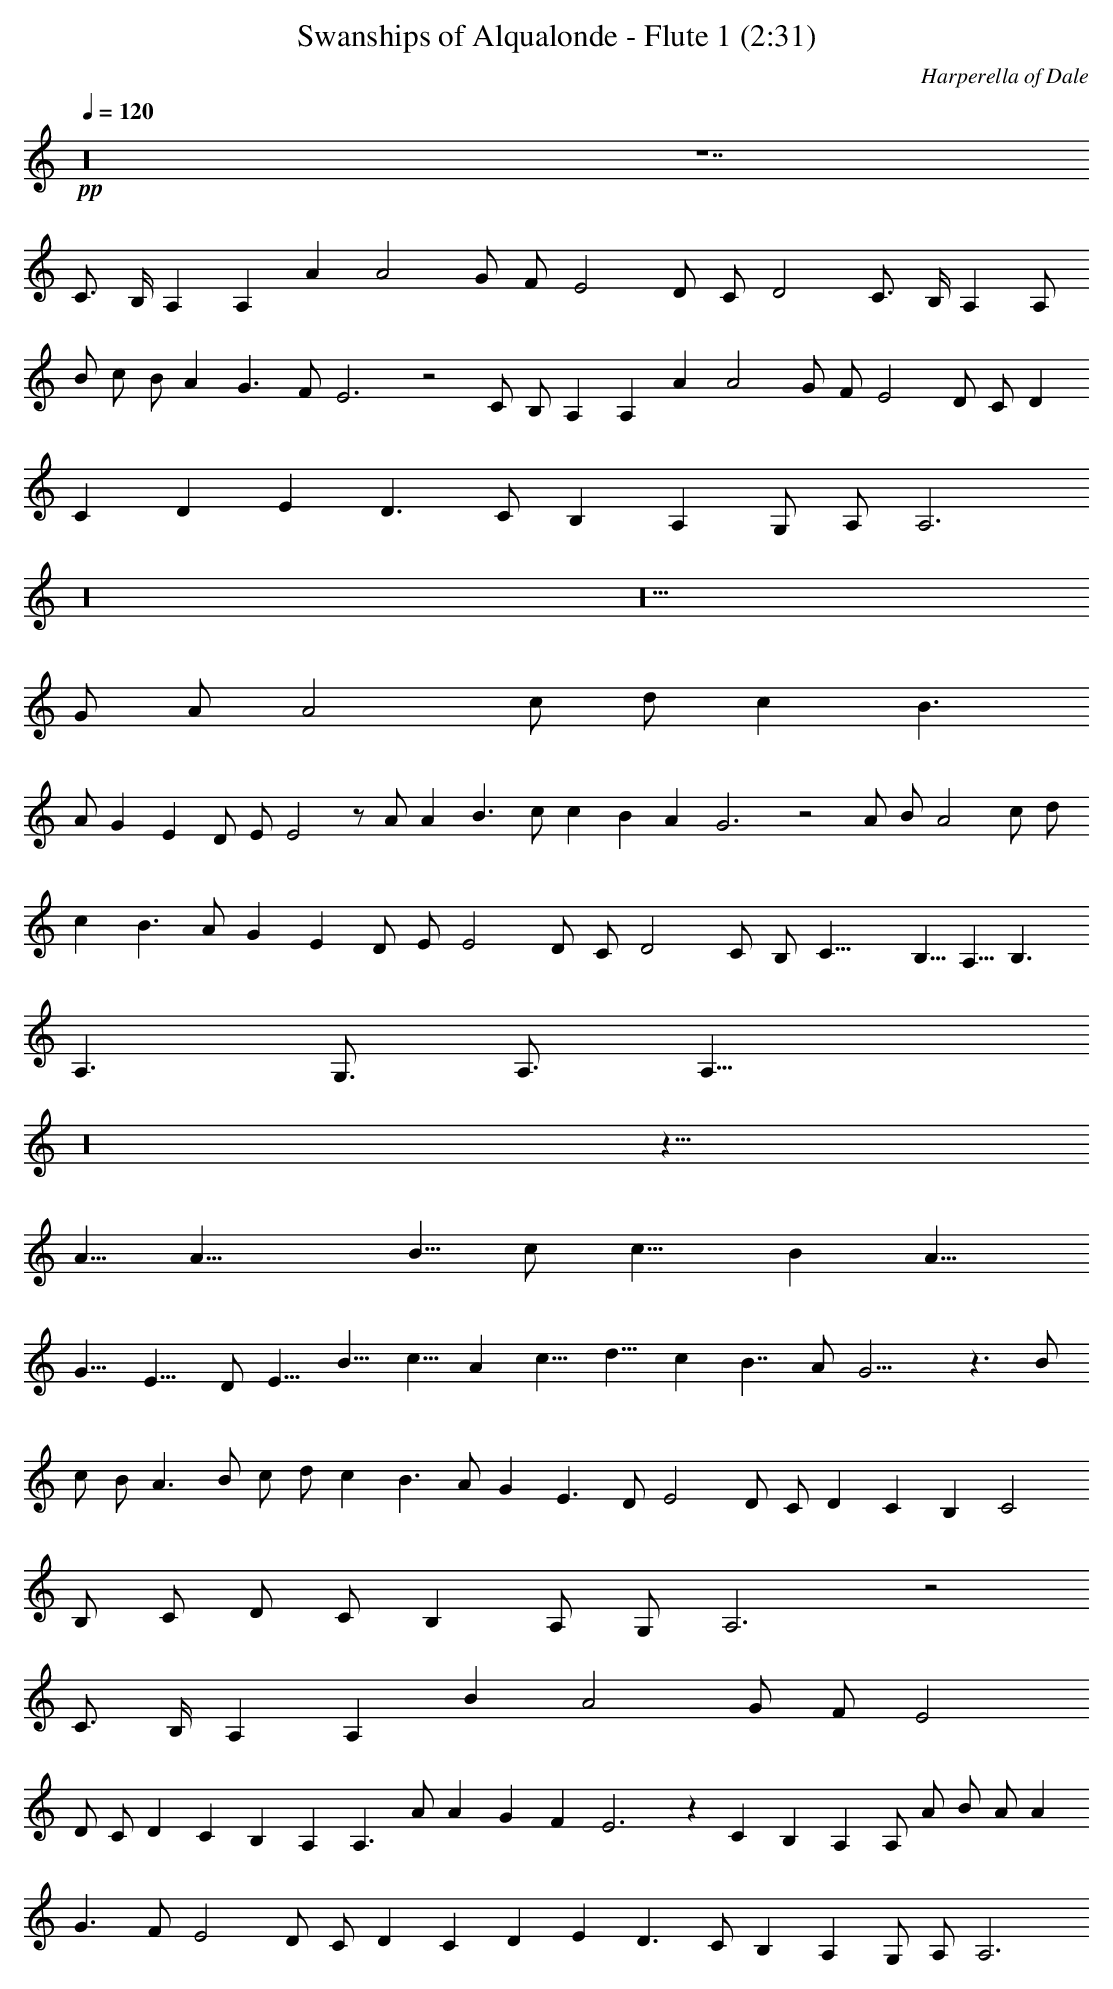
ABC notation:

X:1
T:Swanships of Alqualonde - Flute 1 (2:31)
C:Harperella of Dale
L:1/4
Q:120
K:C
+pp+
z16 z7
C3/4 B,/4 A, A, A A2 G/2 F/2 E2 D/2 C/2 D2 C3/4 B,/4 A, A,/2
B/2 c/2 B/2 A G3/2 F/2 E3 z2 C/2 B,/2 A, A, A A2 G/2 F/2 E2 D/2 C/2 D
C D E D3/2 C/2 B, A, G,/2 A,/2 A,3
z16 z10
G/2 A/2 A2 c/2 d/2 c B3/2
A/2 G E D/2 E/2 E2 z/2 A/2 A B3/2 c/2 c B A G3 z2 A/2 B/2 A2 c/2 d/2
c B3/2 A/2 G E D/2 E/2 E2 D/2 C/2 D2 C/2 B,/2 C19/8 B,5/8 A,5/8 B,3/2
A,3/2 G,3/4 A,3/4 A,29/8
z16 z85/8
A5/8 A17/8 B5/8 c/2 c9/8 B A9/8
G9/8 E13/8 D/2 E9/8 B9/8 c9/8 A c9/8 d9/8 c B7/4 A/2 G13/4 z3/2 B/2
c/2 B/2 A3/2 B/2 c/2 d/2 c B3/2 A/2 G E3/2 D/2 E2 D/2 C/2 D C B, C2
B,/2 C/2 D/2 C/2 B, A,/2 G,/2 A,3 z2
C3/4 B,/4 A, A, B A2 G/2 F/2 E2
D/2 C/2 D C B, A, A,3/2 A/2 A G F E3 z C B, A, A,/2 A/2 B/2 A/2 A
G3/2 F/2 E2 D/2 C/2 D C D E D3/2 C/2 B, A, G,/2 A,/2 A,3
